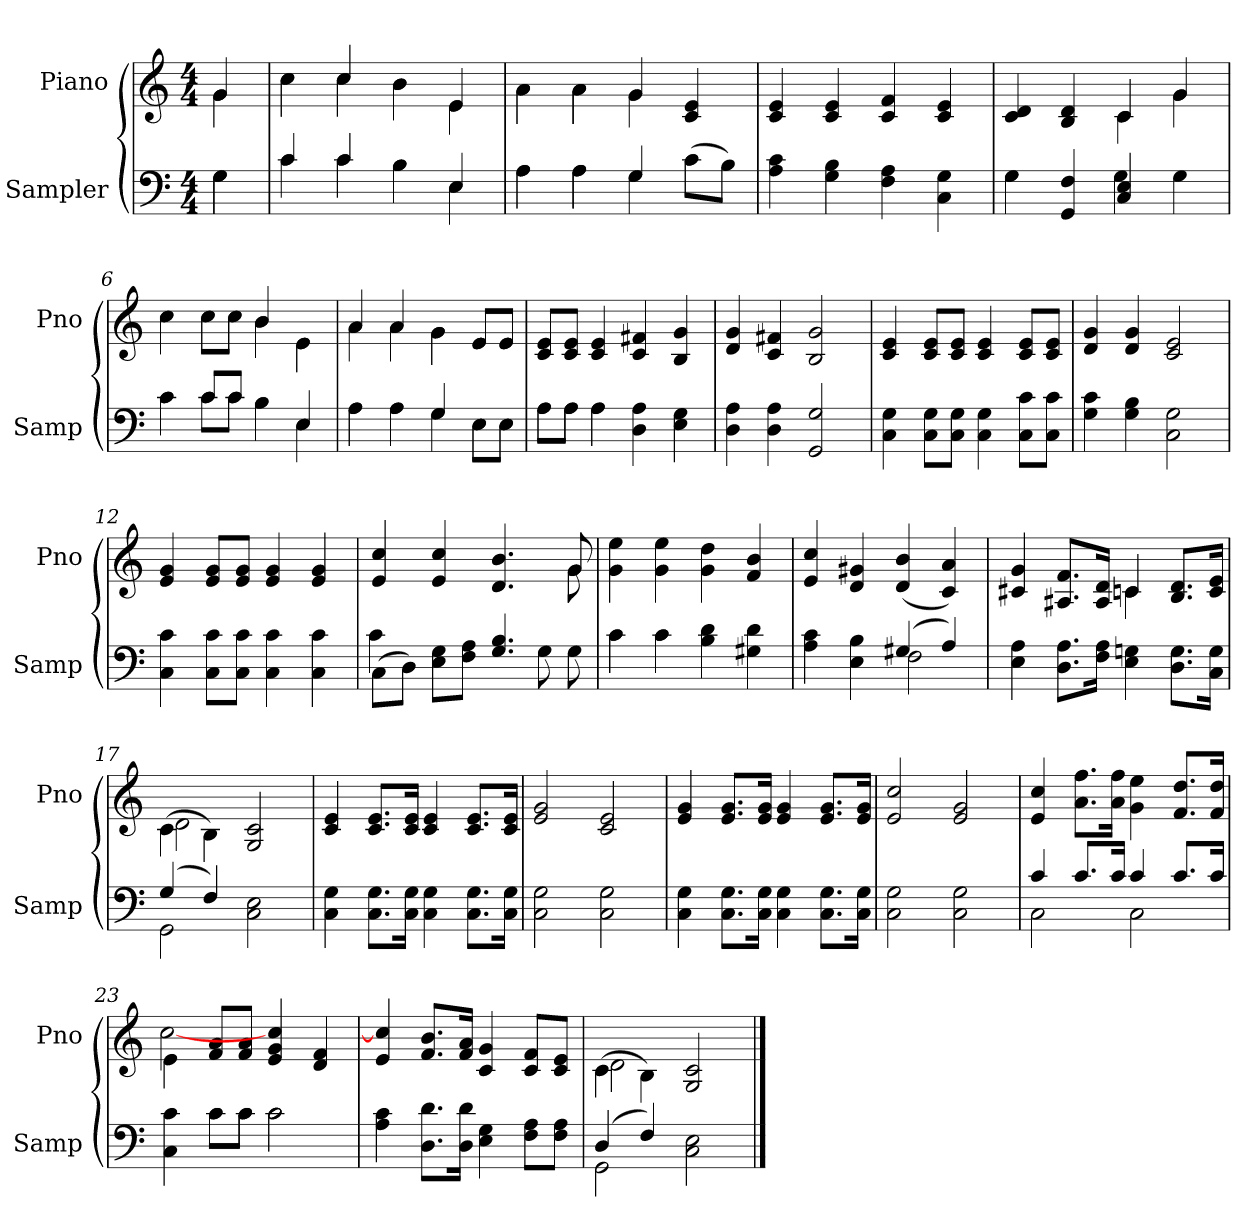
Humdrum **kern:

**kern	**kern
*part2	*part1
*staff2	*staff1
*I"Sampler	*I"Piano
*I'Samp	*I'Pno
*clefF4	*clefG2
*M4/4	*M4/4
=1	=1
*^	*^
4G\	4G	4g/	4g
=2	=2	=2	=2
4c/	4c	4cc\	4cc
4c/	4c	4cc/	4cc
4B\	4B	4b\	4b
4E/	4E	4e/	4e
=3	=3	=3	=3
4A\	4A	4a\	4a
4A\	4A	4a\	4a
4G/	4G	4g/	4g
(8c\L	4c	4c 4e	4ryy
8B\J)	.	.	.
*v	*v	*	*
*	*v	*v
=4	=4
4A 4c	4c 4e
4G 4B	4c 4e
4F 4A	4c 4f
4C 4G	4c 4e
=5	=5
*^	*^
4G\	4G	4c 4d	2ryy
4GG 4F	4ryy	4B 4d	.
4C 4E	4G	4c/	4c
4G\	4ryy	4g/	4g
=6	=6	=6	=6
4c\	4c	4cc\	4cc
8c/L	8c\L	8cc\L	8cc\L
8c/J	8c\J	8cc\J	8cc\J
4B\	4B	4b/	4b
4E/	4E	4e\	4e
=7	=7	=7	=7
4A\	4A	4a/	4a
4A\	4A	4a/	4a
4G/	4G	4g\	4g
8E\L	8E\L	8e/L	8e/L
8E\J	8E\J	8e/J	8e/J
*	*	*v	*v
=8	=8	=8
8A\L	8A\L	8c/ 8e/L
8A\J	8A\J	8c/ 8e/J
4A\	4A	4c 4e
4D 4A	2ryy	4c 4f#X
4E 4G	.	4B 4g
*v	*v	*
=9	=9
4D 4A	4d 4g
4D 4A	4c 4f#X
2GG 2G	2B 2g
=10	=10
4C 4G	4c 4e
8C\ 8G\L	8c/ 8e/L
8C\ 8G\J	8c/ 8e/J
4C 4G	4c 4e
8C\ 8c\L	8c/ 8e/L
8C\ 8c\J	8c/ 8e/J
=11	=11
4G 4c	4d 4g
4G 4B	4d 4g
2C 2G	2c 2e
=12	=12
4C 4c	4e 4g
8C\ 8c\L	8e/ 8g/L
8C\ 8c\J	8e/ 8g/J
4C 4c	4e 4g
4C 4c	4e 4g
=13	=13
*^	*^
(8C\L	4c	4e 4cc	2..ryy
8D\J)	.	.	.
8E\ 8G\L	2ryy	4e 4cc	.
8F\ 8A\J	.	.	.
4.G 4.B	.	4.d 4.b	.
.	8G	.	.
8G\	8ryy	8g/	8g
*	*	*v	*v
=14	=14	=14
4c\	4c	4g 4ee
4c\	4c	4g 4ee
4B 4d	2ryy	4g 4dd
4G#X 4d	.	4f 4b
=15	=15	=15
4A 4c	2ryy	4e 4cc
4E 4B	.	4d 4g#X
(4G#X/	2F	(4d 4b
4A/)	.	4c 4a)
*v	*v	*
=16	=16
*	*^
4E 4A	4c#X 4g	2ryy
8.D\ 8.A\L	8.A#X/ 8.f/L	.
16F\ 16A\Jk	16A#/ 16d/Jk	.
4E 4Gn	4cn/	4cn
8.D\ 8.G\L	8.B/ 8.d/L	4ryy
16C\ 16G\Jk	16c/ 16e/Jk	.
=17	=17	=17
*^	*	*
(4G/	2GG	(4c\	2d
4F/)	.	4B\)	.
2C 2E	2ryy	2G 2c	2ryy
*v	*v	*	*
*	*v	*v
=18	=18
4C 4G	4c 4e
8.C\ 8.G\L	8.c/ 8.e/L
16C\ 16G\Jk	16c/ 16e/Jk
4C 4G	4c 4e
8.C\ 8.G\L	8.c/ 8.e/L
16C\ 16G\Jk	16c/ 16e/Jk
=19	=19
2C 2G	2e 2g
2C 2G	2c 2e
=20	=20
4C 4G	4e 4g
8.C\ 8.G\L	8.e/ 8.g/L
16C\ 16G\Jk	16e/ 16g/Jk
4C 4G	4e 4g
8.C\ 8.G\L	8.e/ 8.g/L
16C\ 16G\Jk	16e/ 16g/Jk
=21	=21
2C 2G	2e 2cc
2C 2G	2e 2g
=22	=22
*^	*
4c/	2C	4e 4cc
8.c/L	.	8.a\ 8.ff\L
16c/Jk	.	16a\ 16ff\Jk
4c/	2C	4g 4ee
8.c/L	.	8.f/ 8.dd/L
16c/Jk	.	16f/ 16dd/Jk
=23	=23	=23
*	*	*^
4C 4c	4ryy	4e\	[2cc
8c\L	8c\L	8f/ 8a/L	.
8c\J	8c\J	8f/ 8a/J	.
2c\	2c	4e 4g 4cc	2ryy
.	.	4d 4f	.
*v	*v	*	*
*	*v	*v
=24	=24
4A 4c	4e 4cc]
8.D\ 8.d\L	8.f/ 8.b/L
16D\ 16d\Jk	16f/ 16a/Jk
4E 4G	4c 4g
8F\ 8A\L	8c/ 8f/L
8F\ 8A\J	8c/ 8e/J
=25	=25
*^	*^
(4D/	2GG	(4c\	2d
4F/)	.	4B\)	.
2C 2E	2ryy	2G 2c	2ryy
*v	*v	*	*
*	*v	*v
==	==
*-	*-
